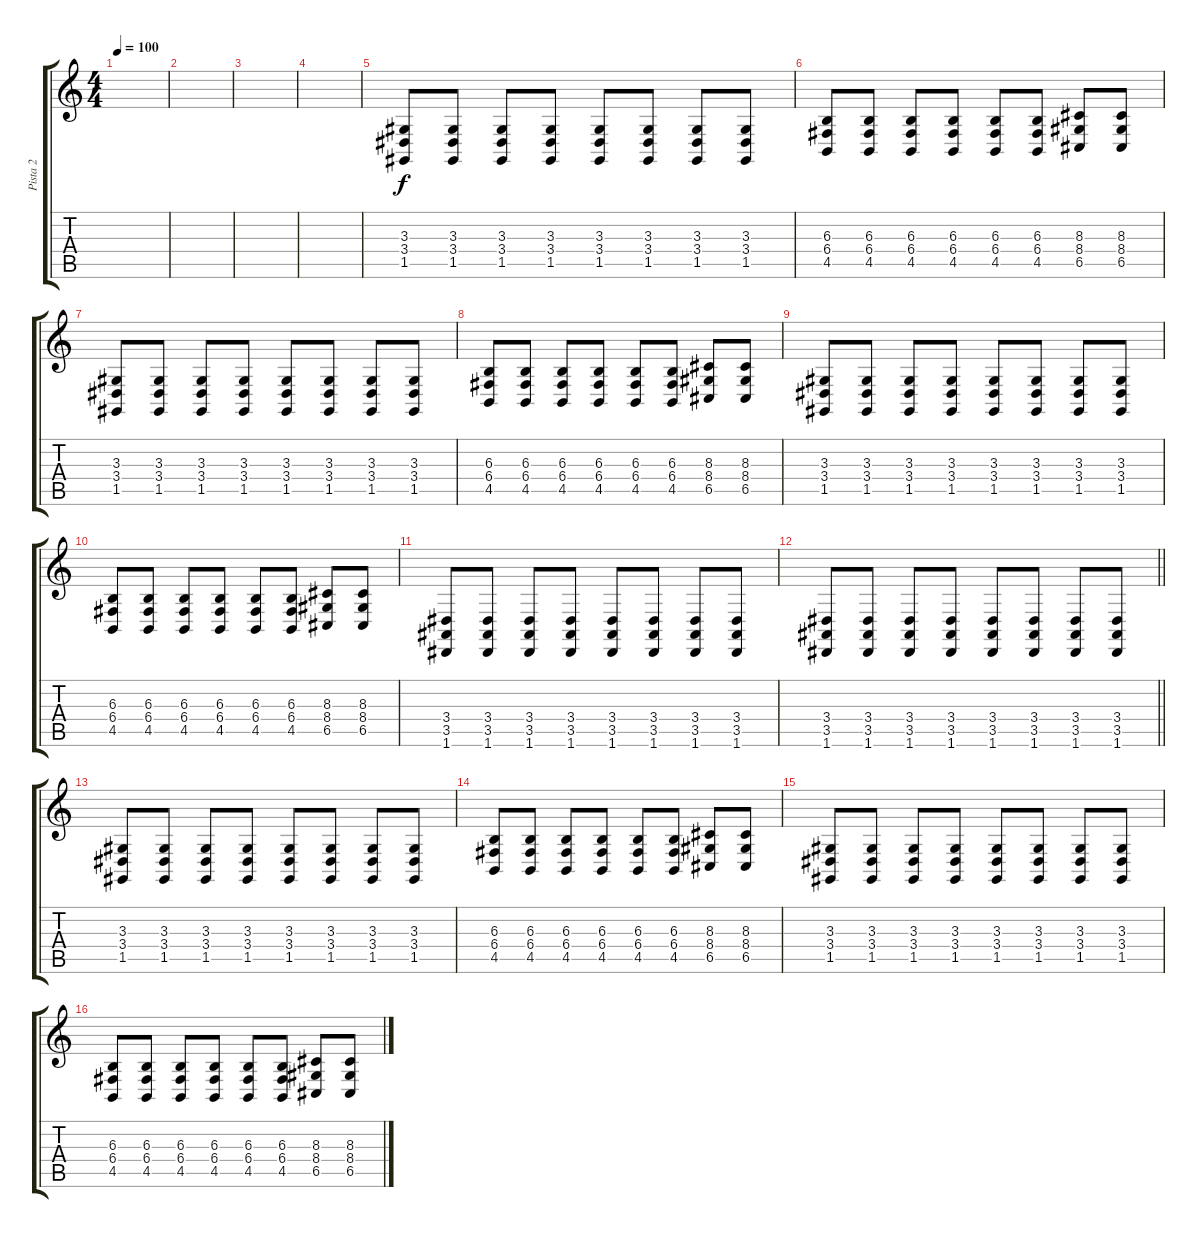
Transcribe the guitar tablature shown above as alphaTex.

\track ("Pista 2" "Pista 2") {instrument pizzicatostrings}
\staff {score tabs}
\tuning (D4 A3 F3 C3 G2 D2) {hide}
\ts (4 4)
\tempo 100
\clef g2
\ks c
|
|
|
|
(3.3 3.4 1.5).8 (3.3 3.4 1.5).8 (3.3 3.4 1.5).8 (3.3 3.4 1.5).8 (3.3 3.4 1.5).8 (3.3 3.4 1.5).8 (3.3 3.4 1.5).8 (3.3 3.4 1.5).8 |
(6.3 6.4 4.5).8 (6.3 6.4 4.5).8 (6.3 6.4 4.5).8 (6.3 6.4 4.5).8 (6.3 6.4 4.5).8 (6.3 6.4 4.5).8 (8.3 8.4 6.5).8 (8.3 8.4 6.5).8 |
(3.3 3.4 1.5).8 (3.3 3.4 1.5).8 (3.3 3.4 1.5).8 (3.3 3.4 1.5).8 (3.3 3.4 1.5).8 (3.3 3.4 1.5).8 (3.3 3.4 1.5).8 (3.3 3.4 1.5).8 |
(6.3 6.4 4.5).8 (6.3 6.4 4.5).8 (6.3 6.4 4.5).8 (6.3 6.4 4.5).8 (6.3 6.4 4.5).8 (6.3 6.4 4.5).8 (8.3 8.4 6.5).8 (8.3 8.4 6.5).8 |
(3.3 3.4 1.5).8 (3.3 3.4 1.5).8 (3.3 3.4 1.5).8 (3.3 3.4 1.5).8 (3.3 3.4 1.5).8 (3.3 3.4 1.5).8 (3.3 3.4 1.5).8 (3.3 3.4 1.5).8 |
(6.3 6.4 4.5).8 (6.3 6.4 4.5).8 (6.3 6.4 4.5).8 (6.3 6.4 4.5).8 (6.3 6.4 4.5).8 (6.3 6.4 4.5).8 (8.3 8.4 6.5).8 (8.3 8.4 6.5).8 |
(3.4 3.5 1.6).8 (3.4 3.5 1.6).8 (3.4 3.5 1.6).8 (3.4 3.5 1.6).8 (3.4 3.5 1.6).8 (3.4 3.5 1.6).8 (3.4 3.5 1.6).8 (3.4 3.5 1.6).8 |
\barLineRight lightlight
(3.4 3.5 1.6).8 (3.4 3.5 1.6).8 (3.4 3.5 1.6).8 (3.4 3.5 1.6).8 (3.4 3.5 1.6).8 (3.4 3.5 1.6).8 (3.4 3.5 1.6).8 (3.4 3.5 1.6).8 |
(3.3 3.4 1.5).8 (3.3 3.4 1.5).8 (3.3 3.4 1.5).8 (3.3 3.4 1.5).8 (3.3 3.4 1.5).8 (3.3 3.4 1.5).8 (3.3 3.4 1.5).8 (3.3 3.4 1.5).8 |
(6.3 6.4 4.5).8 (6.3 6.4 4.5).8 (6.3 6.4 4.5).8 (6.3 6.4 4.5).8 (6.3 6.4 4.5).8 (6.3 6.4 4.5).8 (8.3 8.4 6.5).8 (8.3 8.4 6.5).8 |
(3.3 3.4 1.5).8 (3.3 3.4 1.5).8 (3.3 3.4 1.5).8 (3.3 3.4 1.5).8 (3.3 3.4 1.5).8 (3.3 3.4 1.5).8 (3.3 3.4 1.5).8 (3.3 3.4 1.5).8 |
(6.3 6.4 4.5).8 (6.3 6.4 4.5).8 (6.3 6.4 4.5).8 (6.3 6.4 4.5).8 (6.3 6.4 4.5).8 (6.3 6.4 4.5).8 (8.3 8.4 6.5).8 (8.3 8.4 6.5).8
